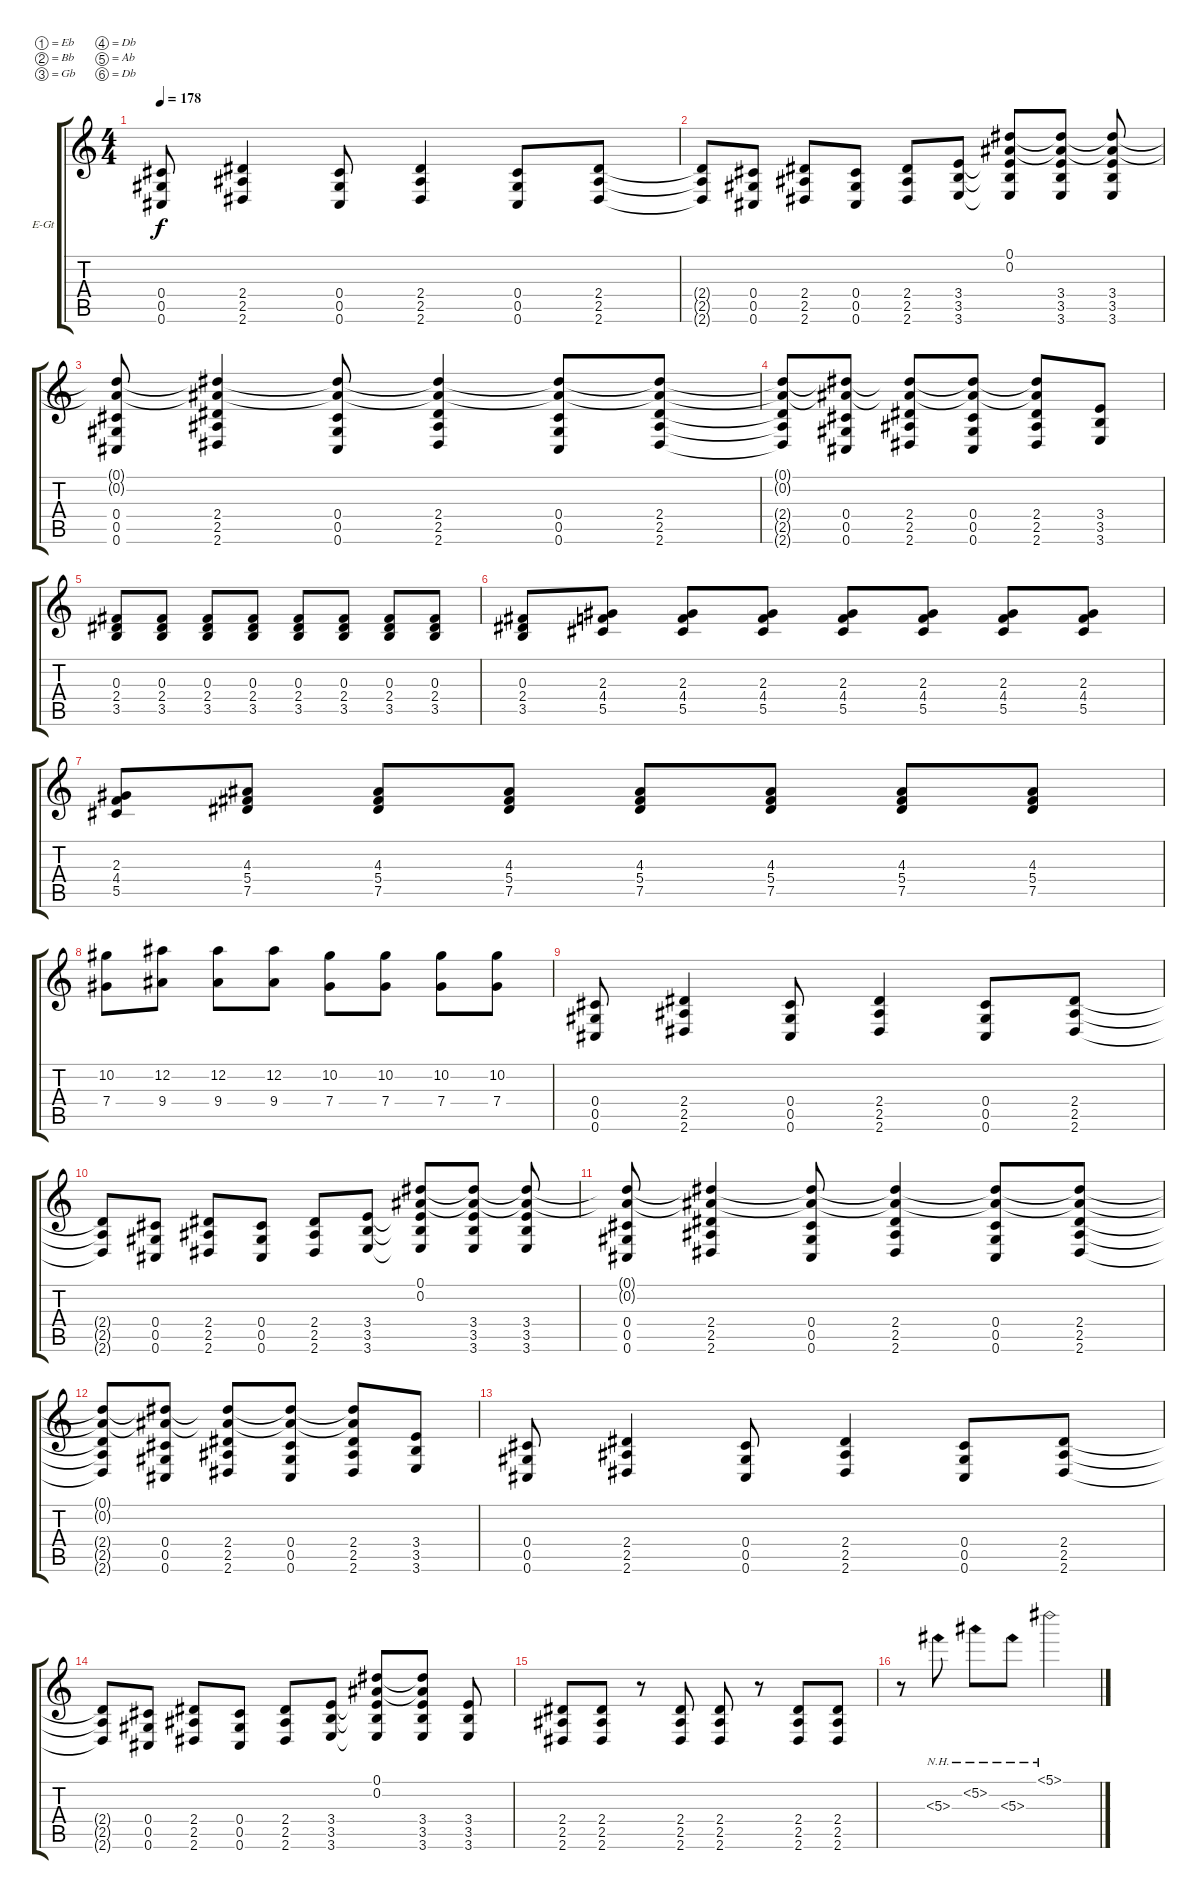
\bracketExtendMode groupsimilarinstruments
\firstSystemTrackNameOrientation horizontal
\otherSystemsTrackNameOrientation horizontal
\track ("Lead Guitar" "E-Gt") {instrument distortionguitar}
\staff {score tabs}
\tuning (Eb4 Bb3 Gb3 Db3 Ab2 Db2)
\ts (4 4)
\tempo 178
\clef g2
\ks c
(0.4 0.5 0.6).8{dy f} (2.4 2.5 2.6).4 (0.4 0.5 0.6).8 (2.4 2.5 2.6).4 (0.4 0.5 0.6).8 (2.4 2.5 2.6).8 |
(2.4{t} 2.5{t} 2.6{t}).8 (0.4 0.5 0.6).8 (2.4 2.5 2.6).8 (0.4 0.5 0.6).8 (2.4 2.5 2.6).8 (3.4 3.5 3.6).8 (0.1 0.2 3.4{t} 3.5{t} 3.6{t}).8 (3.4 3.5 3.6 0.2{t} 0.1{t}).8 (3.4 3.5 3.6 0.2{t} 0.1{t}).8 |
(0.4 0.5 0.6 0.2{t} 0.1{t}).8 (2.4 2.5 2.6 0.2{t} 0.1{t}).4 (0.4 0.5 0.6 0.2{t} 0.1{t}).8 (2.4 2.5 2.6 0.2{t} 0.1{t}).4 (0.4 0.5 0.6 0.2{t} 0.1{t}).8 (2.4 2.5 2.6 0.2{t} 0.1{t}).8 |
(2.4{t} 2.5{t} 2.6{t} 0.2{t} 0.1{t}).8 (0.4 0.5 0.6 0.2{t} 0.1{t}).8 (2.4 2.5 2.6 0.2{t} 0.1{t}).8 (0.4 0.5 0.6 0.2{t} 0.1{t}).8 (2.4 2.5 2.6 0.2{t} 0.1{t}).8 (3.4 3.5 3.6).8 |
(3.5 2.4 0.3).8 (3.5 2.4 0.3).8 (3.5 2.4 0.3).8 (3.5 2.4 0.3).8 (3.5 2.4 0.3).8 (3.5 2.4 0.3).8 (3.5 2.4 0.3).8 (3.5 2.4 0.3).8 |
(3.5 2.4 0.3).8 (5.5 4.4 2.3).8 (5.5 4.4 2.3).8 (5.5 4.4 2.3).8 (5.5 4.4 2.3).8 (5.5 4.4 2.3).8 (5.5 4.4 2.3).8 (5.5 4.4 2.3).8 |
(5.5 4.4 2.3).8 (7.5 5.4 4.3).8 (7.5 5.4 4.3).8 (7.5 5.4 4.3).8 (7.5 5.4 4.3).8 (7.5 5.4 4.3).8 (7.5 5.4 4.3).8 (7.5 5.4 4.3).8 |
(7.4 10.2).8 (9.4 12.2).8 (9.4 12.2).8 (9.4 12.2).8 (7.4 10.2).8 (7.4 10.2).8 (7.4 10.2).8 (7.4 10.2).8 |
(0.4 0.5 0.6).8 (2.4 2.5 2.6).4 (0.4 0.5 0.6).8 (2.4 2.5 2.6).4 (0.4 0.5 0.6).8 (2.4 2.5 2.6).8 |
(2.4{t} 2.5{t} 2.6{t}).8 (0.4 0.5 0.6).8 (2.4 2.5 2.6).8 (0.4 0.5 0.6).8 (2.4 2.5 2.6).8 (3.4 3.5 3.6).8 (0.1 0.2 3.4{t} 3.5{t} 3.6{t}).8 (3.4 3.5 3.6 0.2{t} 0.1{t}).8 (3.4 3.5 3.6 0.2{t} 0.1{t}).8 |
(0.4 0.5 0.6 0.2{t} 0.1{t}).8 (2.4 2.5 2.6 0.2{t} 0.1{t}).4 (0.4 0.5 0.6 0.2{t} 0.1{t}).8 (2.4 2.5 2.6 0.2{t} 0.1{t}).4 (0.4 0.5 0.6 0.2{t} 0.1{t}).8 (2.4 2.5 2.6 0.2{t} 0.1{t}).8 |
(2.4{t} 2.5{t} 2.6{t} 0.2{t} 0.1{t}).8 (0.4 0.5 0.6 0.2{t} 0.1{t}).8 (2.4 2.5 2.6 0.2{t} 0.1{t}).8 (0.4 0.5 0.6 0.2{t} 0.1{t}).8 (2.4 2.5 2.6 0.2{t} 0.1{t}).8 (3.4 3.5 3.6).8 |
(0.4 0.5 0.6).8 (2.4 2.5 2.6).4 (0.4 0.5 0.6).8 (2.4 2.5 2.6).4 (0.4 0.5 0.6).8 (2.4 2.5 2.6).8 |
(2.4{t} 2.5{t} 2.6{t}).8 (0.4 0.5 0.6).8 (2.4 2.5 2.6).8 (0.4 0.5 0.6).8 (2.4 2.5 2.6).8 (3.4 3.5 3.6).8 (0.1 0.2 3.4{t} 3.5{t} 3.6{t}).8 (3.4 3.5 3.6 0.2{t} 0.1{t}).8 (3.4 3.5 3.6).8 |
(2.4 2.5 2.6).8 (2.4 2.5 2.6).8 r.8 (2.4 2.5 2.6).8 (2.4 2.5 2.6).8 r.8 (2.4 2.5 2.6).8 (2.4 2.5 2.6).8 |
r.8 5.3{nh}.8 5.2{nh}.8 5.3{nh}.8 5.1{nh}.2
